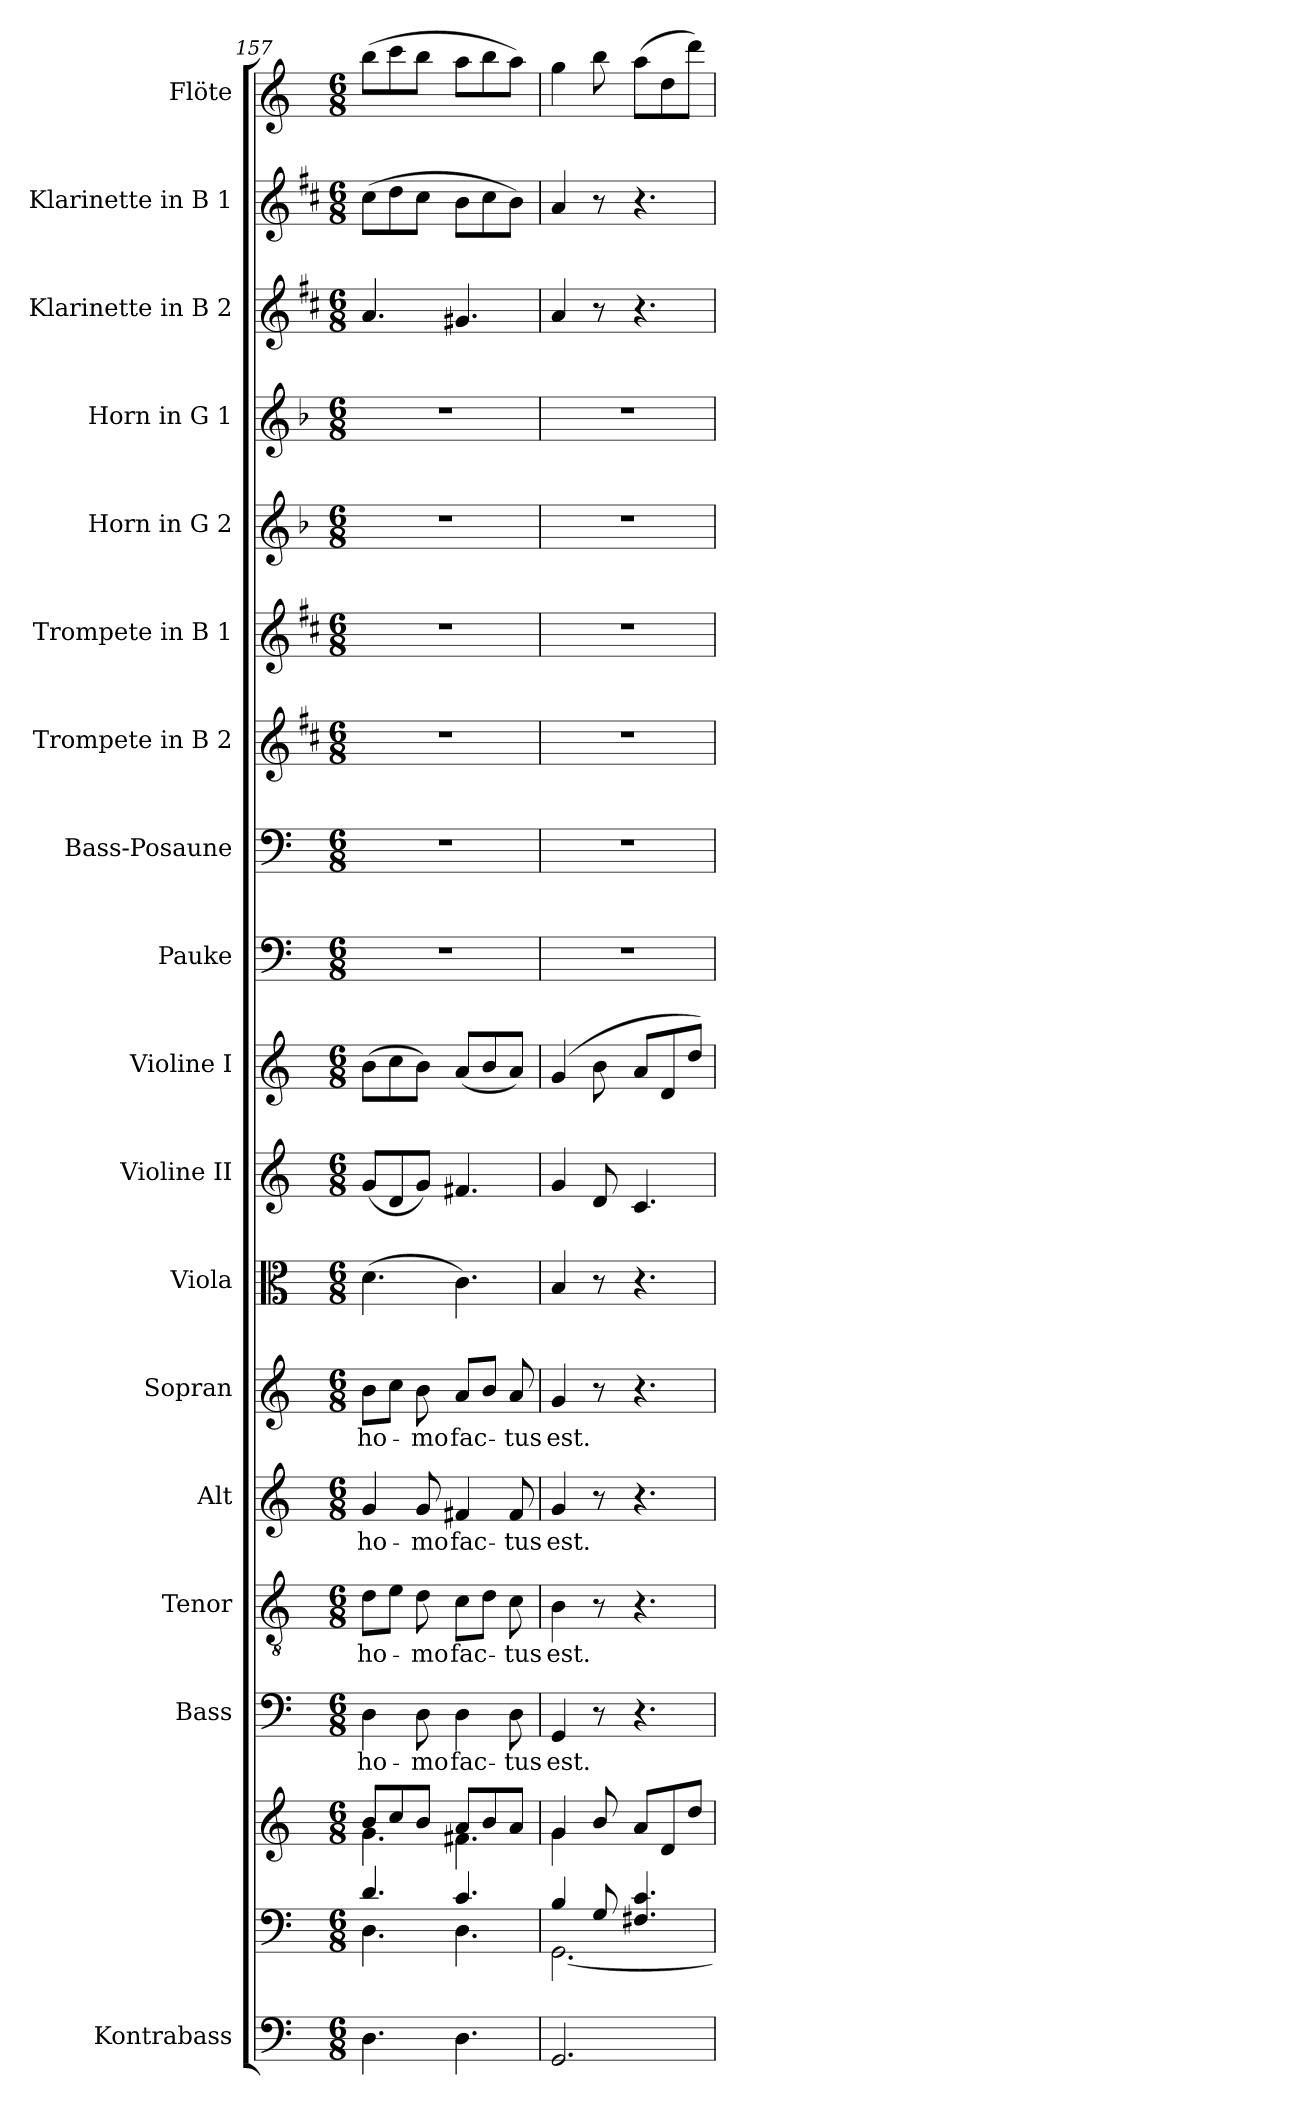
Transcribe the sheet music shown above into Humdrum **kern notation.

**kern	**kern	**kern	**kern	**text	**kern	**text	**kern	**text	**kern	**text	**kern	**kern	**kern	**kern	**kern	**kern	**kern	**kern	**kern	**kern	**kern	**kern
*part18	*part17	*part17	*part16	*part16	*part15	*part15	*part14	*part14	*part13	*part13	*part12	*part11	*part10	*part9	*part8	*part7	*part6	*part5	*part4	*part3	*part2	*part1
*staff19	*staff18	*staff17	*staff16	*staff16	*staff15	*staff15	*staff14	*staff14	*staff13	*staff13	*staff12	*staff11	*staff10	*staff9	*staff8	*staff7	*staff6	*staff5	*staff4	*staff3	*staff2	*staff1
*I"Kontrabass	*	*	*I"Bass	*	*I"Tenor	*	*I"Alt	*	*I"Sopran	*	*I"Viola	*I"Violine II	*I"Violine I	*I"Pauke	*I"Bass-Posaune	*I"Trompete in B 2	*I"Trompete in B 1	*I"Horn in G 2	*I"Horn in G 1	*I"Klarinette in B 2	*I"Klarinette in B 1	*I"Flöte
*I'Kb.	*	*	*I'B	*	*I'T	*	*I'A	*	*I'S	*	*I'Vla.	*I'Vl. II	*I'Vl. I	*I'Pk.	*I'B. Pos.	*	*	*I'Hrn. 2	*I'Hrn. 1	*	*	*I'Fl.
*clefF4	*clefF4	*clefG2	*clefF4	*	*clefGv2	*	*clefG2	*	*clefG2	*	*clefC3	*clefG2	*clefG2	*clefF4	*clefF4	*clefG2	*clefG2	*clefG2	*clefG2	*clefG2	*clefG2	*clefG2
*ITrd7c12	*	*	*	*	*	*	*	*	*	*	*	*	*	*	*	*ITrd1c2	*ITrd1c2	*ITrd3c5	*ITrd3c5	*ITrd1c2	*ITrd1c2	*
*k[]	*k[]	*k[]	*k[]	*	*k[]	*	*k[]	*	*k[]	*	*k[]	*k[]	*k[]	*k[]	*k[]	*k[]	*k[]	*k[]	*k[]	*k[]	*k[]	*k[]
*C:	*C:	*C:	*C:	*	*C:	*	*C:	*	*C:	*	*C:	*C:	*C:	*C:	*C:	*C:	*C:	*C:	*C:	*C:	*C:	*C:
*M6/8	*M6/8	*M6/8	*M6/8	*	*M6/8	*	*M6/8	*	*M6/8	*	*M6/8	*M6/8	*M6/8	*M6/8	*M6/8	*M6/8	*M6/8	*M6/8	*M6/8	*M6/8	*M6/8	*M6/8
=157	=157	=157	=157	=157	=157	=157	=157	=157	=157	=157	=157	=157	=157	=157	=157	=157	=157	=157	=157	=157	=157	=157
*	*^	*^	*	*	*	*	*	*	*	*	*	*	*	*	*	*	*	*	*	*	*	*
!	!	!	!	!	!	!LO:LY:b	!	!LO:LY:b	!	!LO:LY:b	!	!LO:LY:b	!	!	!	!	!	!	!	!	!	!	!	!
4.DD\	4.d/	4.D\	8b/L	4.g\	4D\	ho-	8d\L	ho-	4g/	ho-	8b\L	ho-	(>4.d\	(<8g/L	(>8b\L	2.r	2.r	2.r	2.r	2.r	2.r	4.g/	(>8b\L	(>8bb\L
.	.	.	8cc/	.	.	.	8e\J	.	.	.	8cc\J	.	.	8d/	8cc\	.	.	.	.	.	.	.	8cc\	8ccc\
!	!	!	!	!	!	!LO:LY:b	!	!LO:LY:b	!	!LO:LY:b	!	!LO:LY:b	!	!	!	!	!	!	!	!	!	!	!	!
.	.	.	8b/J	.	8D\	-mo	8d\	-mo	8g/	-mo	8b\	-mo	.	8g/J)	8b\J)	.	.	.	.	.	.	.	8b\J	8bb\J
!	!	!	!	!	!	!LO:LY:b	!	!LO:LY:b	!	!LO:LY:b	!	!LO:LY:b	!	!	!	!	!	!	!	!	!	!	!	!
4.DD\	4.c/	4.D\	8a/L	4.f#X\	4D\	fac-	8c\L	fac-	4f#X/	fac-	8a/L	fac-	4.c\)	4.f#X/	(<8a/L	.	.	.	.	.	.	4.f#X/	8a\L	8aa\L
.	.	.	8b/	.	.	.	8d\J	.	.	.	8b/J	.	.	.	8b/	.	.	.	.	.	.	.	8b\	8bb\
!	!	!	!	!	!	!LO:LY:b	!	!LO:LY:b	!	!LO:LY:b	!	!LO:LY:b	!	!	!	!	!	!	!	!	!	!	!	!
.	.	.	8a/J	.	8D\	-tus	8c\	-tus	8f#/	-tus	8a/	-tus	.	.	8a/J)	.	.	.	.	.	.	.	8a\J)	8aa\J)
=158	=158	=158	=158	=158	=158	=158	=158	=158	=158	=158	=158	=158	=158	=158	=158	=158	=158	=158	=158	=158	=158	=158	=158	=158
!	!	!	!	!	!	!LO:LY:b	!	!LO:LY:b	!	!LO:LY:b	!	!LO:LY:b	!	!	!	!	!	!	!	!	!	!	!	!
2.GGG/	4B/	[<2.GG\	4g/	4g\	4GG/	est.	4B\	est.	4g/	est.	4g/	est.	4B/	4g/	(<4g/	2.r	2.r	2.r	2.r	2.r	2.r	4g/	4g/	4gg\
.	8G/	.	8b/	2ryy	8r	.	8r	.	8r	.	8r	.	8r	8d/	8b\	.	.	.	.	.	.	8r	8r	8bb\
.	4.F#X/ 4.c/	.	8a/L	.	4.r	.	4.r	.	4.r	.	4.r	.	4.r	4.c/	8a/L	.	.	.	.	.	.	4.r	4.r	(>8aa\L
.	.	.	8d/	.	.	.	.	.	.	.	.	.	.	.	8d/	.	.	.	.	.	.	.	.	8dd\
.	.	.	8dd/J	.	.	.	.	.	.	.	.	.	.	.	8dd/J)	.	.	.	.	.	.	.	.	8ddd\J)
*	*v	*v	*	*	*	*	*	*	*	*	*	*	*	*	*	*	*	*	*	*	*	*	*	*
*	*	*v	*v	*	*	*	*	*	*	*	*	*	*	*	*	*	*	*	*	*	*	*	*
=	=	=	=	=	=	=	=	=	=	=	=	=	=	=	=	=	=	=	=	=	=	=
*-	*-	*-	*-	*-	*-	*-	*-	*-	*-	*-	*-	*-	*-	*-	*-	*-	*-	*-	*-	*-	*-	*-
